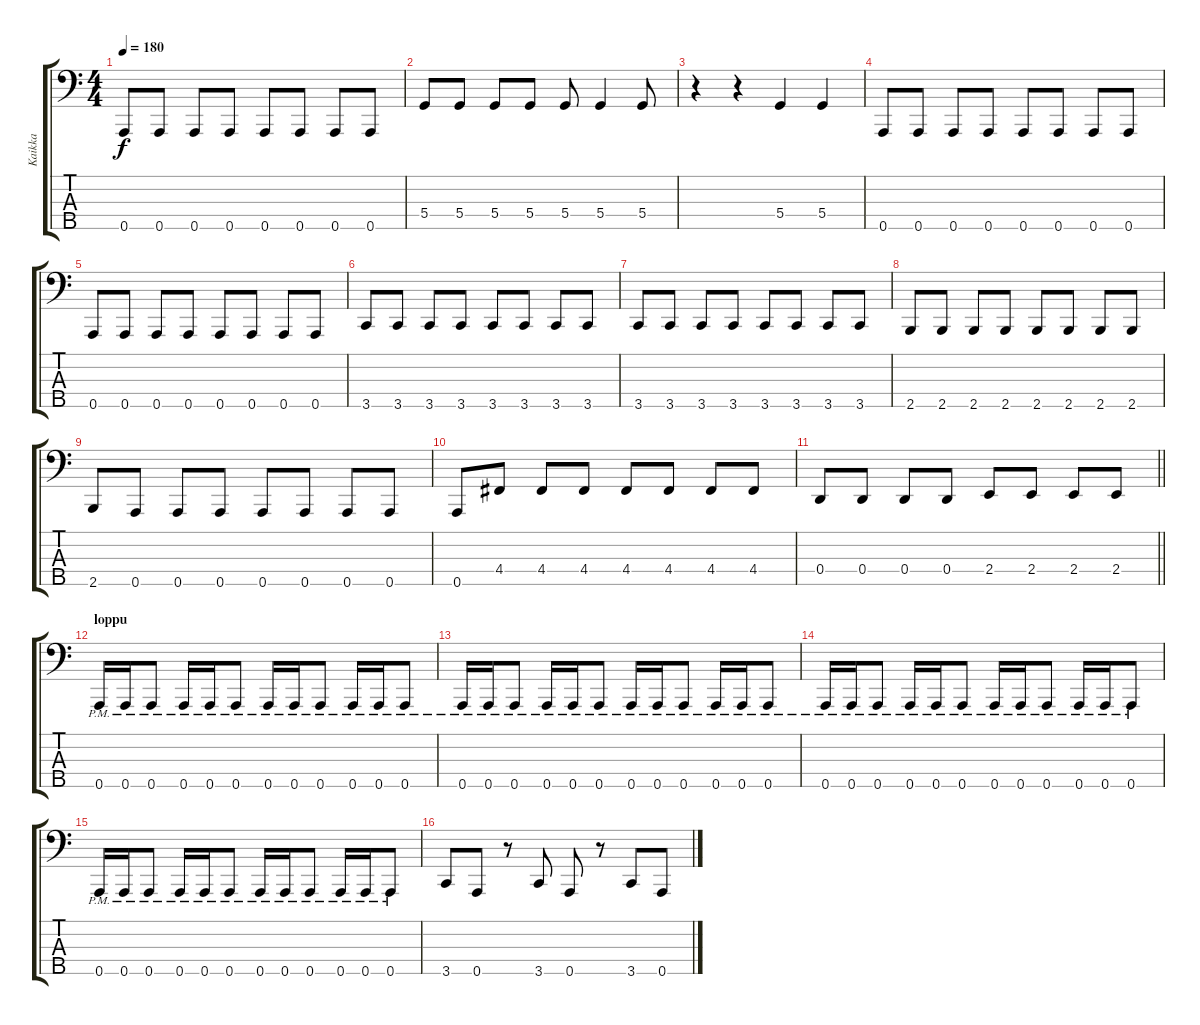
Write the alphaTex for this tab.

\track ("Kaikka" "Kaikka") {instrument electricbasspick}
\staff {score tabs}
\tuning (G2 D2 A1 D1 A0) {hide}
\ts (4 4)
\tempo 180
\clef f4
\ks c
0.5.8{dy f} 0.5.8 0.5.8 0.5.8 0.5.8 0.5.8 0.5.8 0.5.8 |
5.4.8 5.4.8 5.4.8 5.4.8 5.4.8 5.4.4 5.4.8 |
r.4 r.4 5.4.4 5.4.4 |
0.5.8 0.5.8 0.5.8 0.5.8 0.5.8 0.5.8 0.5.8 0.5.8 |
0.5.8 0.5.8 0.5.8 0.5.8 0.5.8 0.5.8 0.5.8 0.5.8 |
3.5.8 3.5.8 3.5.8 3.5.8 3.5.8 3.5.8 3.5.8 3.5.8 |
3.5.8 3.5.8 3.5.8 3.5.8 3.5.8 3.5.8 3.5.8 3.5.8 |
2.5.8 2.5.8 2.5.8 2.5.8 2.5.8 2.5.8 2.5.8 2.5.8 |
2.5.8 0.5.8 0.5.8 0.5.8 0.5.8 0.5.8 0.5.8 0.5.8 |
0.5.8 4.4.8 4.4.8 4.4.8 4.4.8 4.4.8 4.4.8 4.4.8 |
\barLineRight lightlight
0.4.8 0.4.8 0.4.8 0.4.8 2.4.8 2.4.8 2.4.8 2.4.8 |
\section ("" "loppu")
0.5{pm}.16 0.5{pm}.16 0.5{pm}.8 0.5{pm}.16 0.5{pm}.16 0.5{pm}.8 0.5{pm}.16 0.5{pm}.16 0.5{pm}.8 0.5{pm}.16 0.5{pm}.16 0.5{pm}.8 |
0.5{pm}.16 0.5{pm}.16 0.5{pm}.8 0.5{pm}.16 0.5{pm}.16 0.5{pm}.8 0.5{pm}.16 0.5{pm}.16 0.5{pm}.8 0.5{pm}.16 0.5{pm}.16 0.5{pm}.8 |
0.5{pm}.16 0.5{pm}.16 0.5{pm}.8 0.5{pm}.16 0.5{pm}.16 0.5{pm}.8 0.5{pm}.16 0.5{pm}.16 0.5{pm}.8 0.5{pm}.16 0.5{pm}.16 0.5{pm}.8 |
0.5{pm}.16 0.5{pm}.16 0.5{pm}.8 0.5{pm}.16 0.5{pm}.16 0.5{pm}.8 0.5{pm}.16 0.5{pm}.16 0.5{pm}.8 0.5{pm}.16 0.5{pm}.16 0.5{pm}.8 |
3.5.8 0.5.8 r.8 3.5.8 0.5.8 r.8 3.5.8 0.5.8
